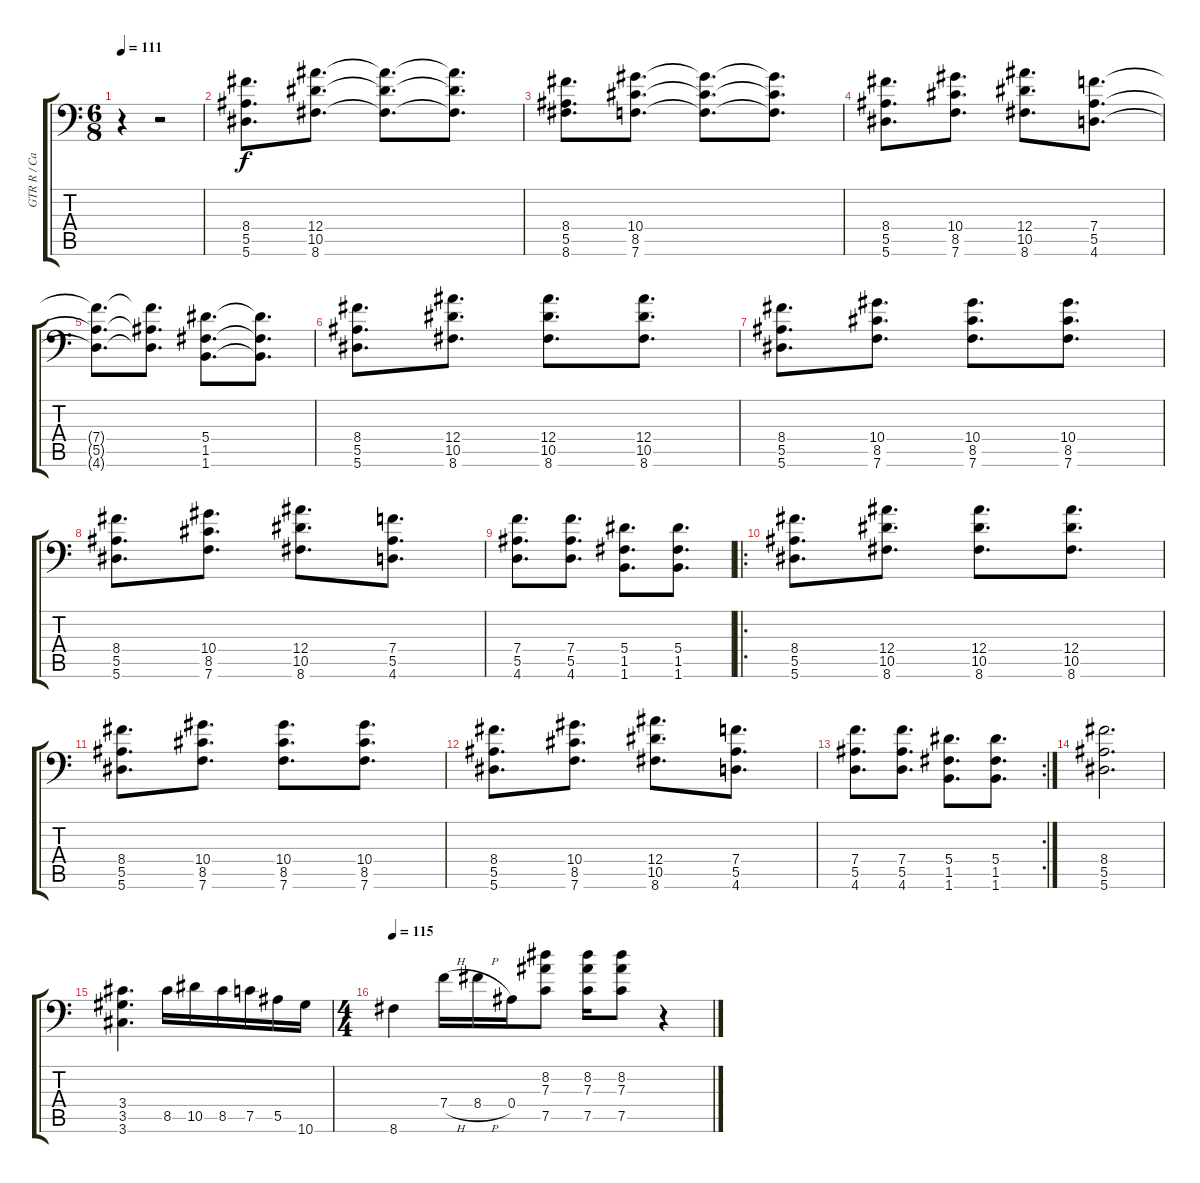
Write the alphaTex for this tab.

\track ("GTR R / Carlos" "GTR R / Ca") {instrument distortionguitar}
\staff {score tabs}
\tuning (C4 G3 Eb3 Bb2 F2 Bb1) {hide}
\ts (6 8)
\tempo 111
\clef f4
\ks c
r.4{dy f instrument distortionguitar} r.2 |
(8.4 5.5 5.6).8{d} (12.4 10.5 8.6).8{d} (12.4{t} 10.5{t} 8.6{t}).8{d} (12.4{t} 10.5{t} 8.6{t}).8{d} |
(8.4 5.5 8.6).8{d} (10.4 8.5 7.6).8{d} (10.4{t} 8.5{t} 7.6{t}).8{d} (10.4{t} 8.5{t} 7.6{t}).8{d} |
(8.4 5.5 5.6).8{d} (10.4 8.5 7.6).8{d} (12.4 10.5 8.6).8{d} (7.4 5.5 4.6).8{d} |
(7.4{t} 5.5{t} 4.6{t}).8{d} (7.4{t} 5.5{t} 4.6{t}).8{d} (5.4 1.5 1.6).8{d} (5.4{t} 1.5{t} 1.6{t}).8{d} |
(8.4 5.5 5.6).8{d} (12.4 10.5 8.6).8{d} (12.4 10.5 8.6).8{d} (12.4 10.5 8.6).8{d} |
(8.4 5.5 5.6).8{d} (10.4 8.5 7.6).8{d} (10.4 8.5 7.6).8{d} (10.4 8.5 7.6).8{d} |
(8.4 5.5 5.6).8{d} (10.4 8.5 7.6).8{d} (12.4 10.5 8.6).8{d} (7.4 5.5 4.6).8{d} |
(7.4 5.5 4.6).8{d} (7.4 5.5 4.6).8{d} (5.4 1.5 1.6).8{d} (5.4 1.5 1.6).8{d} |
\ro
(8.4 5.5 5.6).8{d} (12.4 10.5 8.6).8{d} (12.4 10.5 8.6).8{d} (12.4 10.5 8.6).8{d} |
(8.4 5.5 5.6).8{d} (10.4 8.5 7.6).8{d} (10.4 8.5 7.6).8{d} (10.4 8.5 7.6).8{d} |
(8.4 5.5 5.6).8{d} (10.4 8.5 7.6).8{d} (12.4 10.5 8.6).8{d} (7.4 5.5 4.6).8{d} |
\rc 2
(7.4 5.5 4.6).8{d} (7.4 5.5 4.6).8{d} (5.4 1.5 1.6).8{d} (5.4 1.5 1.6).8{d} |
(8.4 5.5 5.6).2{d} |
(3.4 3.5 3.6).4{d} 8.5.16 10.5.16 8.5.16 7.5.16 5.5.16 10.6.16 |
\ts (4 4)
\tempo 115
8.6.4 7.4{h}.16 8.4{h}.16 0.4.16 (8.2 7.3 7.5).8 (8.2 7.3 7.5).16 (8.2 7.3 7.5).8 r.4
